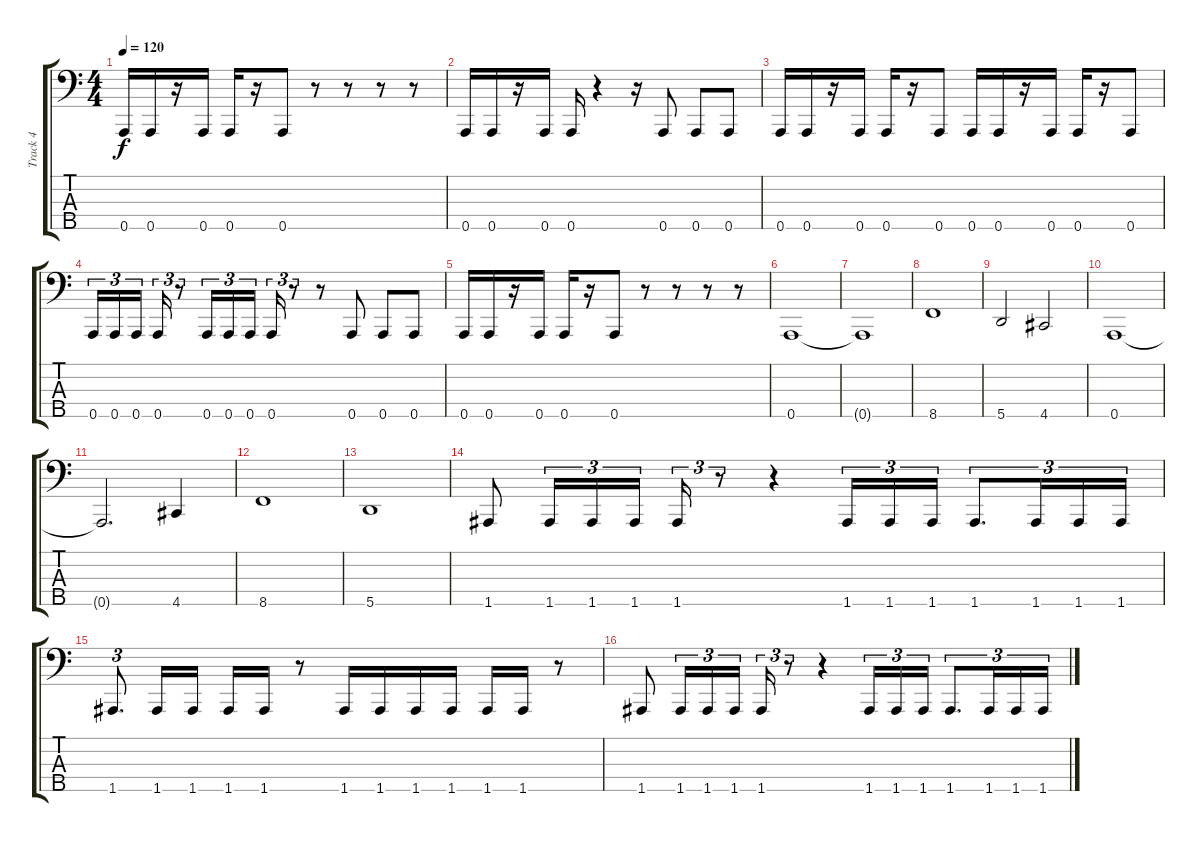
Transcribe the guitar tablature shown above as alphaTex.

\track ("Track 4" "Track 4") {instrument electricbasspick}
\staff {score tabs}
\tuning (G2 D2 A1 E1 A0) {hide}
\ts (4 4)
\tempo 120
\clef f4
\ks c
0.5.16{dy f} 0.5.16 r.16 0.5.16 0.5.16 r.16 0.5.8 r.8 r.8 r.8 r.8 |
0.5.16 0.5.16 r.16 0.5.16 0.5.16 r.4 r.16 0.5.8 0.5.8 0.5.8 |
0.5.16 0.5.16 r.16 0.5.16 0.5.16 r.16 0.5.8 0.5.16 0.5.16 r.16 0.5.16 0.5.16 r.16 0.5.8 |
0.5.16{tu (3 2)} 0.5.16{tu (3 2)} 0.5.16{tu (3 2) beam splitsecondary} 0.5.16{tu (3 2)} r.8{tu (3 2)} 0.5.16{tu (3 2)} 0.5.16{tu (3 2)} 0.5.16{tu (3 2) beam splitsecondary} 0.5.16{tu (3 2)} r.8{tu (3 2)} r.8 0.5.8 0.5.8 0.5.8 |
0.5.16 0.5.16 r.16 0.5.16 0.5.16 r.16 0.5.8 r.8 r.8 r.8 r.8 |
0.5.1 |
0.5{t}.1 |
8.5.1 |
5.5.2 4.5.2 |
0.5.1 |
0.5{t}.2{d} 4.5.4 |
8.5.1 |
5.5.1 |
1.5.8 1.5.16{tu (3 2)} 1.5.16{tu (3 2)} 1.5.16{tu (3 2)} 1.5.16{tu (3 2)} r.8{tu (3 2)} r.4 1.5.16{tu (3 2)} 1.5.16{tu (3 2)} 1.5.16{tu (3 2)} 1.5.8{d tu (3 2)} 1.5.16{tu (3 2)} 1.5.16{tu (3 2)} 1.5.16{tu (3 2)} |
1.5.8{d tu (3 2)} 1.5.16 1.5.16 1.5.16 1.5.16 r.8 1.5.16 1.5.16 1.5.16 1.5.16 1.5.16 1.5.16 r.8 |
1.5.8 1.5.16{tu (3 2)} 1.5.16{tu (3 2)} 1.5.16{tu (3 2)} 1.5.16{tu (3 2)} r.8{tu (3 2)} r.4 1.5.16{tu (3 2)} 1.5.16{tu (3 2)} 1.5.16{tu (3 2)} 1.5.8{d tu (3 2)} 1.5.16{tu (3 2)} 1.5.16{tu (3 2)} 1.5.16{tu (3 2)}
